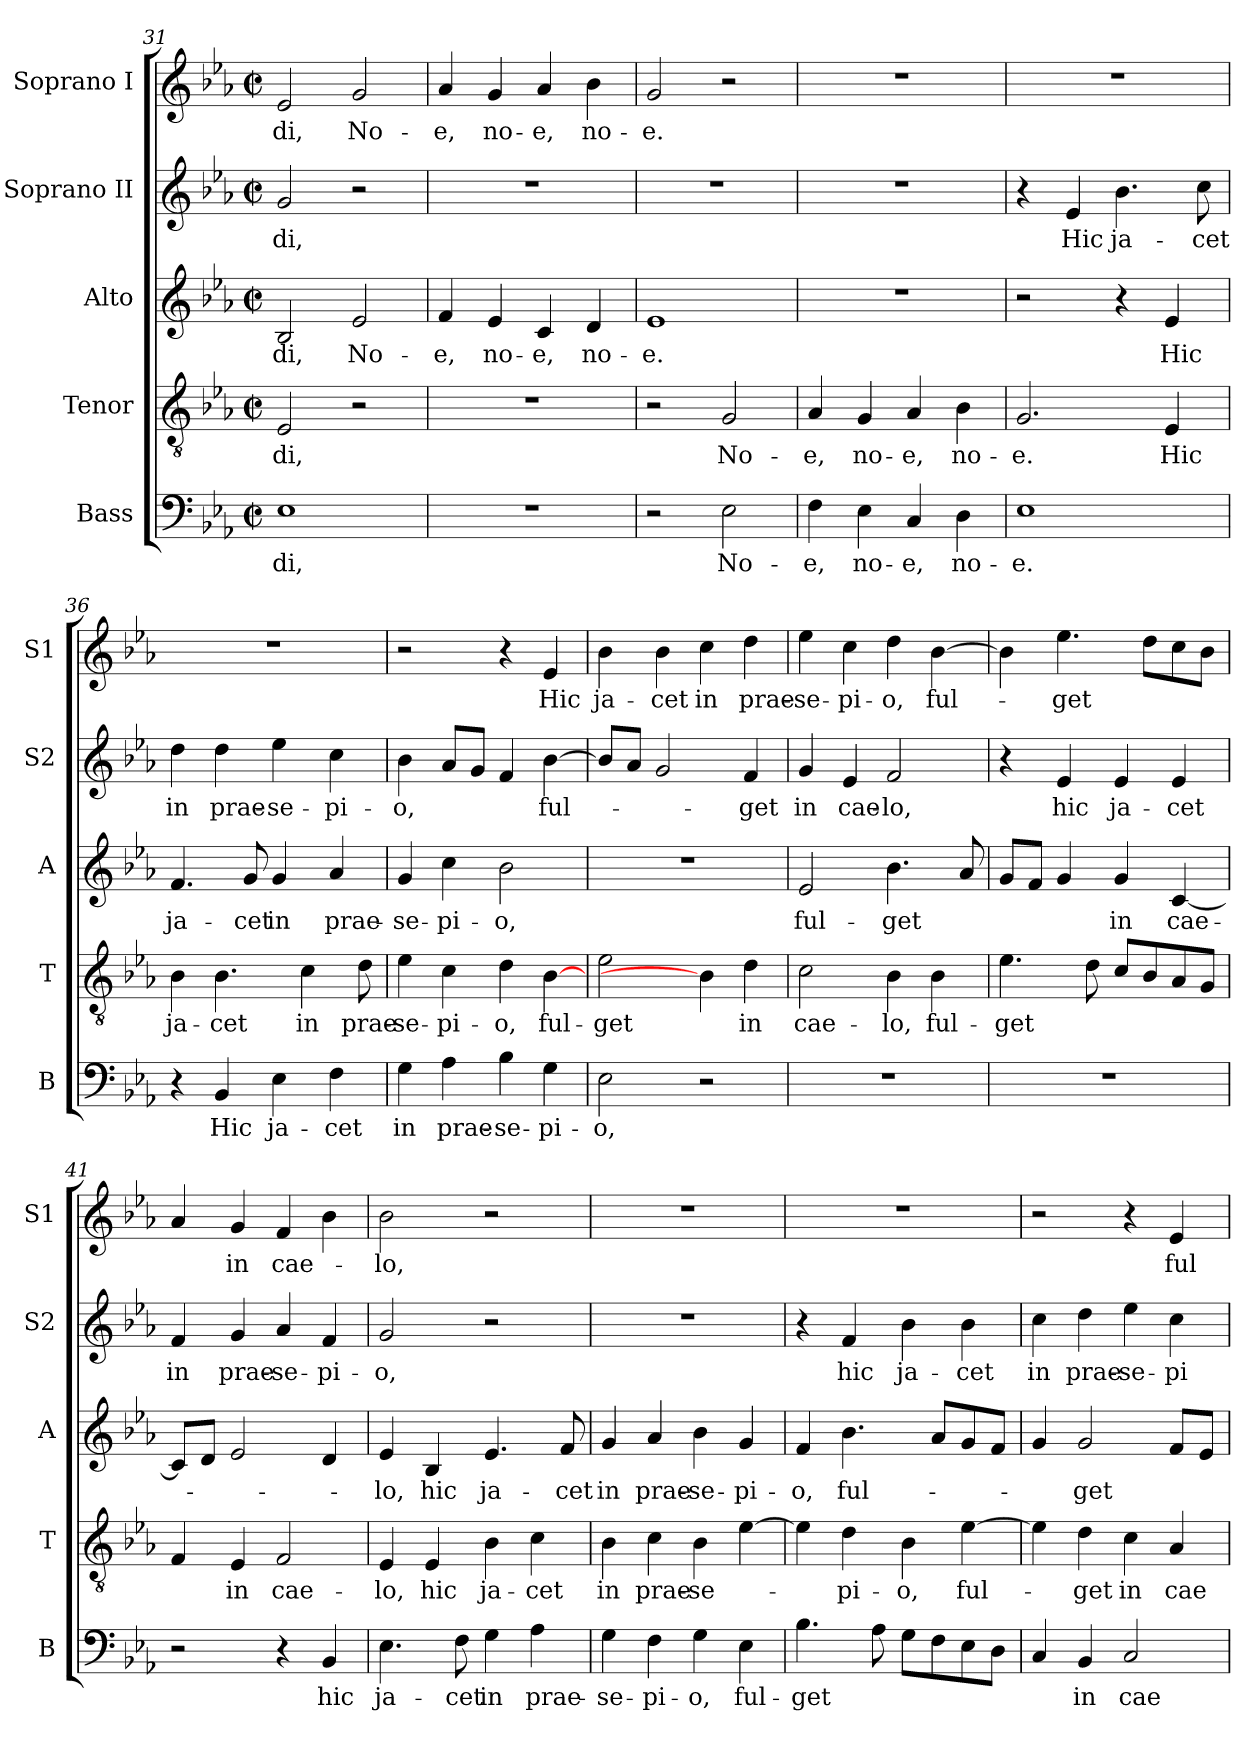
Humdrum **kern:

**kern	**text	**kern	**text	**kern	**text	**kern	**text	**kern	**text
*part5	*part5	*part4	*part4	*part3	*part3	*part2	*part2	*part1	*part1
*staff5	*staff5	*staff4	*staff4	*staff3	*staff3	*staff2	*staff2	*staff1	*staff1
*I"Bass	*	*I"Tenor	*	*I"Alto	*	*I"Soprano II	*	*I"Soprano I	*
*I'B	*	*I'T	*	*I'A	*	*I'S2	*	*I'S1	*
*clefF4	*	*clefGv2	*	*clefG2	*	*clefG2	*	*clefG2	*
*k[b-e-a-]	*	*k[b-e-a-]	*	*k[b-e-a-]	*	*k[b-e-a-]	*	*k[b-e-a-]	*
*E-:	*	*E-:	*	*E-:	*	*E-:	*	*E-:	*
*M2/2	*	*M2/2	*	*M2/2	*	*M2/2	*	*M2/2	*
*met(c|)	*	*met(c|)	*	*met(c|)	*	*met(c|)	*	*met(c|)	*
=31	=31	=31	=31	=31	=31	=31	=31	=31	=31
1E-	-di,	2E-/	-di,	2B-/	di,	2g/	-di,	2e-/	-di,
.	.	2r	.	2e-/	No-	2r	.	2g/	No-
=32	=32	=32	=32	=32	=32	=32	=32	=32	=32
1r	.	1r	.	4f/	-e,	1r	.	4a-/	-e,
.	.	.	.	4e-/	no-	.	.	4g/	no-
.	.	.	.	4c/	-e,	.	.	4a-/	-e,
.	.	.	.	4d/	no-	.	.	4b-\	no-
=33	=33	=33	=33	=33	=33	=33	=33	=33	=33
2r	.	2r	.	1e-	-e.	1r	.	2g/	-e.
2E-\	No-	2G/	No-	.	.	.	.	2r	.
=34	=34	=34	=34	=34	=34	=34	=34	=34	=34
4F\	-e,	4A-/	-e,	1r	.	1r	.	1r	.
4E-\	no-	4G/	no-	.	.	.	.	.	.
4C/	-e,	4A-/	-e,	.	.	.	.	.	.
4D\	no-	4B-\	no-	.	.	.	.	.	.
!!LO:LB:g=z
=35	=35	=35	=35	=35	=35	=35	=35	=35	=35
1E-	-e.	2.G/	-e.	2r	.	4r	.	1r	.
.	.	.	.	.	.	4e-/	Hic	.	.
.	.	.	.	4r	.	4.b-\	ja-	.	.
.	.	4E-/	Hic	4e-/	Hic	.	.	.	.
.	.	.	.	.	.	8cc\	-cet	.	.
=36	=36	=36	=36	=36	=36	=36	=36	=36	=36
4r	.	4B-\	ja-	4.f/	ja-	4dd\	in	1r	.
4BB-/	Hic	4.B-\	-cet	.	.	4dd\	prae-	.	.
.	.	.	.	8g/	-cet	.	.	.	.
4E-\	ja-	.	.	4g/	in	4ee-\	-se-	.	.
.	.	4c\	in	.	.	.	.	.	.
4F\	-cet	.	.	4a-/	prae-	4cc\	-pi-	.	.
.	.	8d\	prae-	.	.	.	.	.	.
=37	=37	=37	=37	=37	=37	=37	=37	=37	=37
4G\	in	4e-\	-se-	4g/	-se-	4b-\	-o,	2r	.
4A-\	prae-	4c\	-pi-	4cc\	-pi-	8a-/L	.	.	.
.	.	.	.	.	.	8g/J	.	.	.
4B-\	-se-	4d\	-o,	2b-\	-o,	4f/	.	4r	.
4G\	-pi-	[4B-\	ful-	.	.	[4b-\	ful-	4e-/	Hic
=38	=38	=38	=38	=38	=38	=38	=38	=38	=38
2E-\	-o,	2e-\	-get	1r	.	8b-/L]	.	4b-\	ja-
.	.	.	.	.	.	8a-/J	.	.	.
.	.	.	.	.	.	2g/	.	4b-\	-cet
2r	.	4B-\]	.	.	.	.	.	4cc\	in
.	.	4d\	in	.	.	4f/	-get	4dd\	prae-
=39	=39	=39	=39	=39	=39	=39	=39	=39	=39
1r	.	2c\	cae-	2e-/	ful-	4g/	in	4ee-\	-se-
.	.	.	.	.	.	4e-/	cae-	4cc\	-pi-
.	.	4B-\	-lo,	4.b-\	-get	2f/	-lo,	4dd\	-o,
.	.	4B-\	ful-	.	.	.	.	[4b-\	ful-
.	.	.	.	8a-/	.	.	.	.	.
=40	=40	=40	=40	=40	=40	=40	=40	=40	=40
1r	.	4.e-\	-get	8g/L	.	4r	.	4b-\]	.
.	.	.	.	8f/J	.	.	.	.	.
.	.	.	.	4g/	.	4e-/	hic	4.ee-\	-get
.	.	8d\	.	.	.	.	.	.	.
.	.	8c/L	.	4g/	in	4e-/	ja-	.	.
.	.	8B-/	.	.	.	.	.	8dd\L	.
.	.	8A-/	.	[4c/	cae-	4e-/	-cet	8cc\	.
.	.	8G/J	.	.	.	.	.	8b-\J	.
!!LO:LB:g=z
=41	=41	=41	=41	=41	=41	=41	=41	=41	=41
2r	.	4F/	.	8c/L]	.	4f/	in	4a-/	.
.	.	.	.	8d/J	.	.	.	.	.
.	.	4E-/	in	2e-/	.	4g/	prae-	4g/	in
4r	.	2F/	cae-	.	.	4a-/	-se-	4f/	cae-
4BB-/	hic	.	.	4d/	.	4f/	-pi-	4b-\	.
=42	=42	=42	=42	=42	=42	=42	=42	=42	=42
4.E-\	ja-	4E-/	-lo,	4e-/	-lo,	2g/	-o,	2b-\	-lo,
.	.	4E-/	hic	4B-/	hic	.	.	.	.
8F\	-cet	.	.	.	.	.	.	.	.
4G\	in	4B-\	ja-	4.e-/	ja-	2r	.	2r	.
4A-\	prae-	4c\	-cet	.	.	.	.	.	.
.	.	.	.	8f/	-cet	.	.	.	.
=43	=43	=43	=43	=43	=43	=43	=43	=43	=43
4G\	-se-	4B-\	in	4g/	in	1r	.	1r	.
4F\	-pi-	4c\	prae-	4a-/	prae-	.	.	.	.
4G\	-o,	4B-\	-se-	4b-\	-se-	.	.	.	.
4E-\	ful-	[4e-\	.	4g/	-pi-	.	.	.	.
=44	=44	=44	=44	=44	=44	=44	=44	=44	=44
4.B-\	-get	4e-\]	.	4f/	-o,	4r	.	1r	.
.	.	4d\	-pi-	4.b-\	ful-	4f/	hic	.	.
8A-\	.	.	.	.	.	.	.	.	.
8G\L	.	4B-\	-o,	.	.	4b-\	ja-	.	.
8F\	.	.	.	8a-/L	.	.	.	.	.
8E-\	.	[4e-\	ful-	8g/	.	4b-\	-cet	.	.
8D\J	.	.	.	8f/J	.	.	.	.	.
=45	=45	=45	=45	=45	=45	=45	=45	=45	=45
4C/	.	4e-\]	.	4g/	.	4cc\	in	2r	.
4BB-/	in	4d\	-get	2g/	-get	4dd\	prae-	.	.
2C/	cae-	4c\	in	.	.	4ee-\	-se-	4r	.
.	.	4A-/	cae-	8f/L	.	4cc\	-pi-	4e-/	ful-
.	.	.	.	8e-/J	.	.	.	.	.
=	=	=	=	=	=	=	=	=	=
*-	*-	*-	*-	*-	*-	*-	*-	*-	*-
